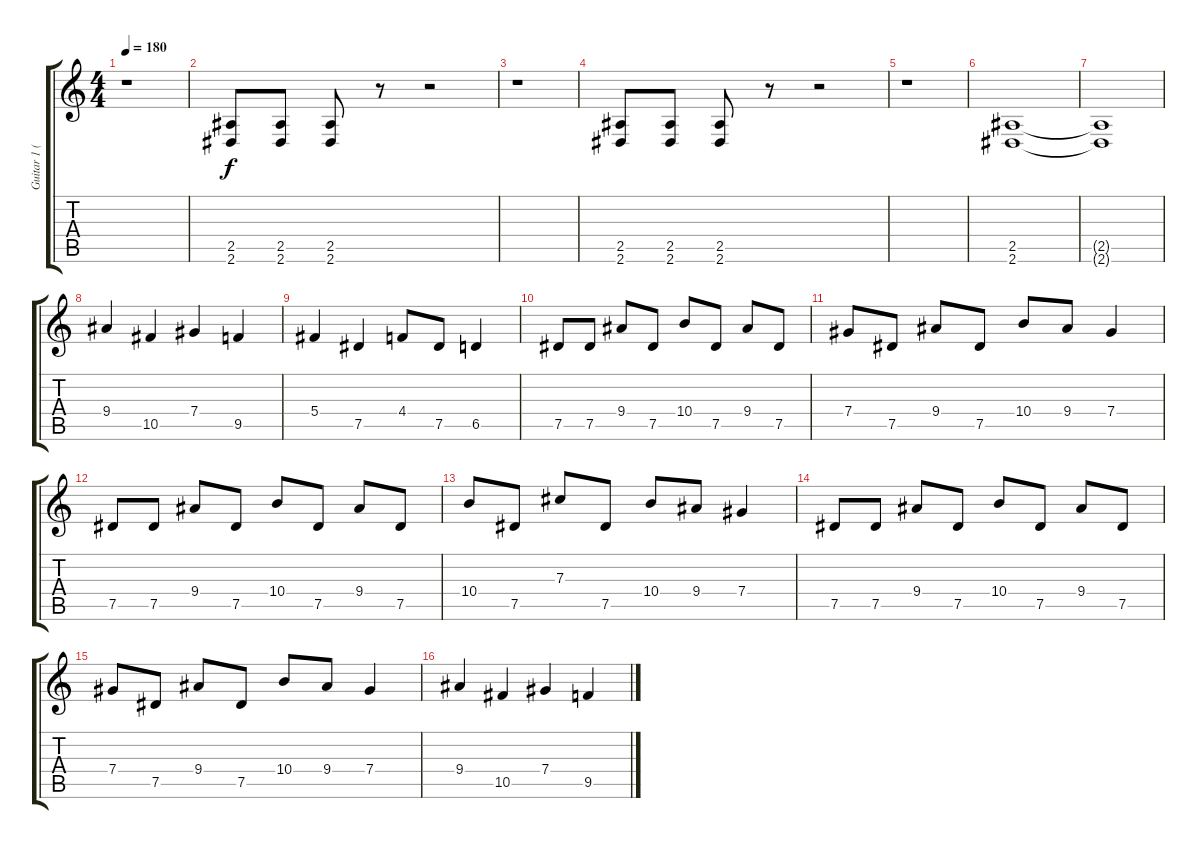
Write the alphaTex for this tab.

\track ("Guitar 1 (Lowest dropped to C#) " "Guitar 1 (") {instrument distortionguitar}
\staff {score tabs}
\tuning (Eb4 Bb3 Gb3 Db3 Ab2 Db2) {hide}
\ts (4 4)
\tempo 180
\clef g2
\ks c
r.1{dy f instrument distortionguitar} |
(2.5 2.6).8 (2.5 2.6).8 (2.5 2.6).8 r.8 r.2 |
r.1 |
(2.5 2.6).8 (2.5 2.6).8 (2.5 2.6).8 r.8 r.2 |
r.1 |
(2.5 2.6).1 |
(2.5{t} 2.6{t}).1 |
9.4.4 10.5.4 7.4.4 9.5.4 |
5.4.4 7.5.4 4.4.8 7.5.8 6.5.4 |
7.5.8 7.5.8 9.4.8 7.5.8 10.4.8 7.5.8 9.4.8 7.5.8 |
7.4.8 7.5.8 9.4.8 7.5.8 10.4.8 9.4.8 7.4.4 |
7.5.8 7.5.8 9.4.8 7.5.8 10.4.8 7.5.8 9.4.8 7.5.8 |
10.4.8 7.5.8 7.3.8 7.5.8 10.4.8 9.4.8 7.4.4 |
7.5.8 7.5.8 9.4.8 7.5.8 10.4.8 7.5.8 9.4.8 7.5.8 |
7.4.8 7.5.8 9.4.8 7.5.8 10.4.8 9.4.8 7.4.4 |
9.4.4 10.5.4 7.4.4 9.5.4
